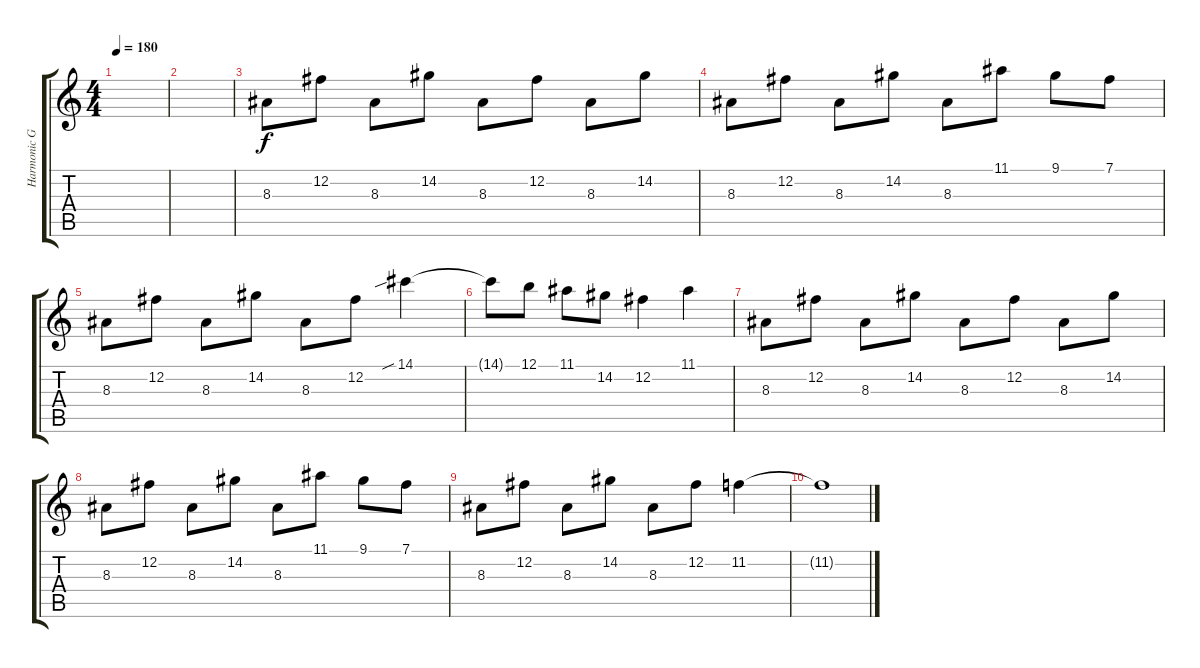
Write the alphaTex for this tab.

\track ("Harmonic Guiter" "Harmonic G") {instrument distortionguitar}
\staff {score tabs}
\tuning (B3 Gb3 D3 A2 E2 B1) {hide}
\ts (4 4)
\tempo 180
\clef g2
\ks c
|
|
8.3.8 12.2.8 8.3.8 14.2.8 8.3.8 12.2.8 8.3.8 14.2.8 |
8.3.8 12.2.8 8.3.8 14.2.8 8.3.8 11.1.8 9.1.8 7.1.8 |
8.3.8 12.2.8 8.3.8 14.2.8 8.3.8 12.2.8 14.1{sib}.4 |
14.1{t}.8 12.1.8 11.1.8 14.2.8 12.2.4 11.1.4 |
8.3.8 12.2.8 8.3.8 14.2.8 8.3.8 12.2.8 8.3.8 14.2.8 |
8.3.8 12.2.8 8.3.8 14.2.8 8.3.8 11.1.8 9.1.8 7.1.8 |
8.3.8 12.2.8 8.3.8 14.2.8 8.3.8 12.2.8 11.2.4 |
11.2{t}.1
